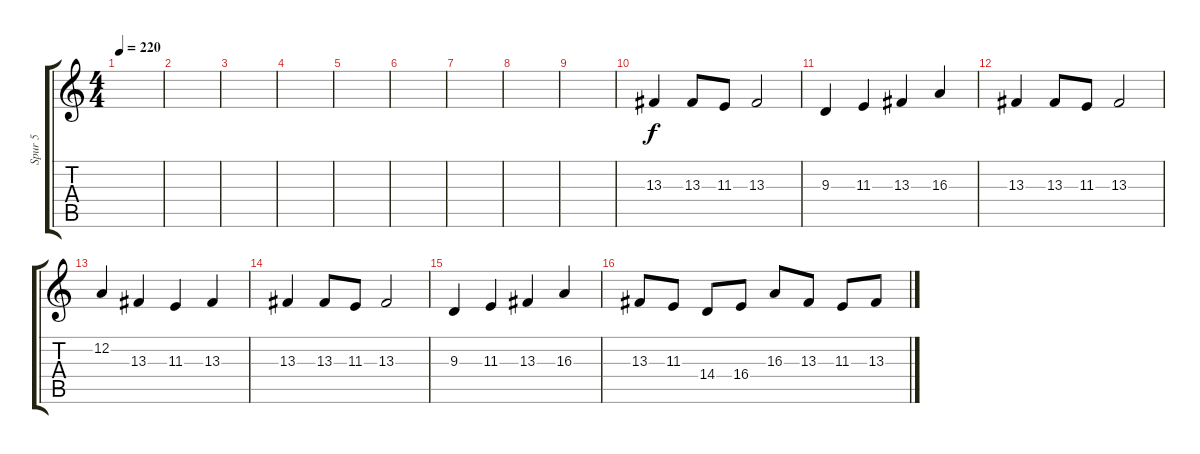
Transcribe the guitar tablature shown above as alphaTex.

\track ("Spur 5" "Spur 5") {instrument choiraahs}
\staff {score tabs}
\tuning (D4 A3 F3 C3 G2 D2) {hide}
\ts (4 4)
\tempo 220
\clef g2
\ks c
|
|
|
|
|
|
|
|
|
13.3.4 13.3.8 11.3.8 13.3.2 |
9.3.4 11.3.4 13.3.4 16.3.4 |
13.3.4 13.3.8 11.3.8 13.3.2 |
12.2.4 13.3.4 11.3.4 13.3.4 |
13.3.4 13.3.8 11.3.8 13.3.2 |
9.3.4 11.3.4 13.3.4 16.3.4 |
13.3.8 11.3.8 14.4.8 16.4.8 16.3.8 13.3.8 11.3.8 13.3.8
